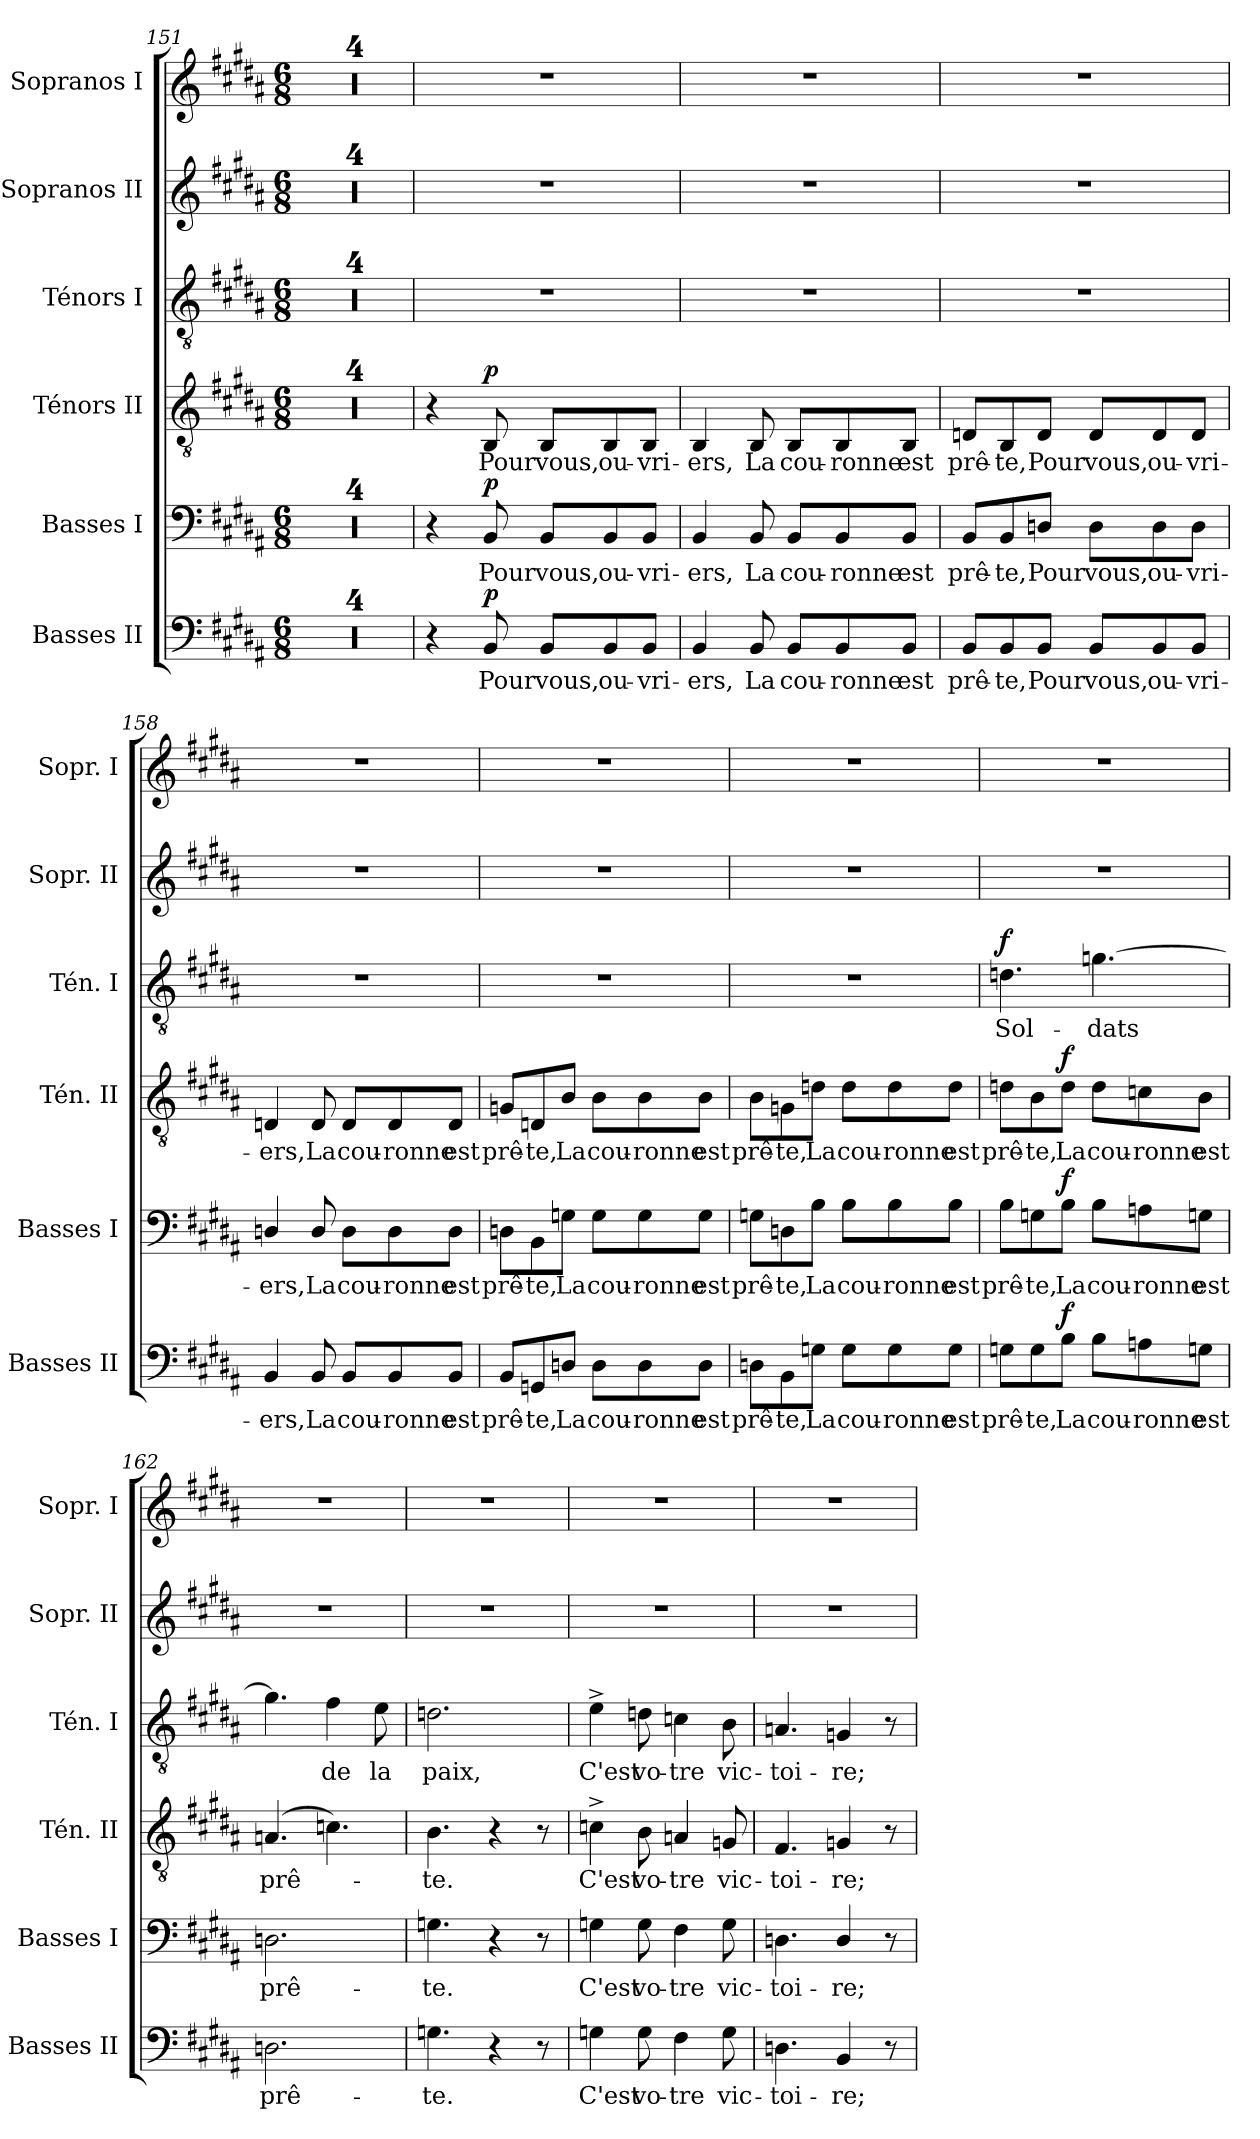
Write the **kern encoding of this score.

**kern	**text	**dynam	**kern	**text	**dynam	**kern	**text	**dynam	**kern	**text	**dynam	**kern	**kern
*part6	*part6	*part6	*part5	*part5	*part5	*part4	*part4	*part4	*part3	*part3	*part3	*part2	*part1
*staff6	*staff6	*staff6	*staff5	*staff5	*staff5	*staff4	*staff4	*staff4	*staff3	*staff3	*staff3	*staff2	*staff1
*I"Basses II	*	*	*I"Basses I	*	*	*I"Ténors II	*	*	*I"Ténors I	*	*	*I"Sopranos II	*I"Sopranos I
*I'Basses II	*	*	*I'Basses I	*	*	*I'Tén. II	*	*	*I'Tén. I	*	*	*I'Sopr. II	*I'Sopr. I
*clefF4	*	*	*clefF4	*	*	*clefGv2	*	*	*clefGv2	*	*	*clefG2	*clefG2
*k[f#c#g#d#a#]	*	*	*k[f#c#g#d#a#]	*	*	*k[f#c#g#d#a#]	*	*	*k[f#c#g#d#a#]	*	*	*k[f#c#g#d#a#]	*k[f#c#g#d#a#]
*M6/8	*	*	*M6/8	*	*	*M6/8	*	*	*M6/8	*	*	*M6/8	*M6/8
=151	=151	=151	=151	=151	=151	=151	=151	=151	=151	=151	=151	=151	=151
2.r	.	.	2.r	.	.	2.r	.	.	2.r	.	.	2.r	2.r
=152	=152	=152	=152	=152	=152	=152	=152	=152	=152	=152	=152	=152	=152
2.r	.	.	2.r	.	.	2.r	.	.	2.r	.	.	2.r	2.r
!!LO:PB:g=z
=153	=153	=153	=153	=153	=153	=153	=153	=153	=153	=153	=153	=153	=153
2.r	.	.	2.r	.	.	2.r	.	.	2.r	.	.	2.r	2.r
=154	=154	=154	=154	=154	=154	=154	=154	=154	=154	=154	=154	=154	=154
2.r	.	.	2.r	.	.	2.r	.	.	2.r	.	.	2.r	2.r
=155	=155	=155	=155	=155	=155	=155	=155	=155	=155	=155	=155	=155	=155
4r	.	.	4r	.	.	4r	.	.	2.r	.	.	2.r	2.r
!	!LO:LY:b	!LO:DY:a	!	!LO:LY:b	!LO:DY:a	!	!LO:LY:b	!LO:DY:a	!	!	!	!	!
8BB/	Pour	p	8BB/	Pour	p	8BB/	Pour	p	.	.	.	.	.
!	!LO:LY:b	!	!	!LO:LY:b	!	!	!LO:LY:b	!	!	!	!	!	!
8BB/L	vous,	.	8BB/L	vous,	.	8BB/L	vous,	.	.	.	.	.	.
!	!LO:LY:b	!	!	!LO:LY:b	!	!	!LO:LY:b	!	!	!	!	!	!
8BB/	ou-	.	8BB/	ou-	.	8BB/	ou-	.	.	.	.	.	.
!	!LO:LY:b	!	!	!LO:LY:b	!	!	!LO:LY:b	!	!	!	!	!	!
8BB/J	-vri-	.	8BB/J	-vri-	.	8BB/J	-vri-	.	.	.	.	.	.
=156	=156	=156	=156	=156	=156	=156	=156	=156	=156	=156	=156	=156	=156
!	!LO:LY:b	!	!	!LO:LY:b	!	!	!LO:LY:b	!	!	!	!	!	!
4BB/	-ers,	.	4BB/	-ers,	.	4BB/	-ers,	.	2.r	.	.	2.r	2.r
!	!LO:LY:b	!	!	!LO:LY:b	!	!	!LO:LY:b	!	!	!	!	!	!
8BB/	La	.	8BB/	La	.	8BB/	La	.	.	.	.	.	.
!	!LO:LY:b	!	!	!LO:LY:b	!	!	!LO:LY:b	!	!	!	!	!	!
8BB/L	cou-	.	8BB/L	cou-	.	8BB/L	cou-	.	.	.	.	.	.
!	!LO:LY:b	!	!	!LO:LY:b	!	!	!LO:LY:b	!	!	!	!	!	!
8BB/	-ronne	.	8BB/	-ronne	.	8BB/	-ronne	.	.	.	.	.	.
!	!LO:LY:b	!	!	!LO:LY:b	!	!	!LO:LY:b	!	!	!	!	!	!
8BB/J	est	.	8BB/J	est	.	8BB/J	est	.	.	.	.	.	.
=157	=157	=157	=157	=157	=157	=157	=157	=157	=157	=157	=157	=157	=157
!	!LO:LY:b	!	!	!LO:LY:b	!	!	!LO:LY:b	!	!	!	!	!	!
8BB/L	prê-	.	8BB/L	prê-	.	8Dn/L	prê-	.	2.r	.	.	2.r	2.r
!	!LO:LY:b	!	!	!LO:LY:b	!	!	!LO:LY:b	!	!	!	!	!	!
8BB/	-te,	.	8BB/	-te,	.	8BB/	-te,	.	.	.	.	.	.
!	!LO:LY:b	!	!	!LO:LY:b	!	!	!LO:LY:b	!	!	!	!	!	!
8BB/J	Pour	.	8Dn/J	Pour	.	8D/J	Pour	.	.	.	.	.	.
!	!LO:LY:b	!	!	!LO:LY:b	!	!	!LO:LY:b	!	!	!	!	!	!
8BB/L	vous,	.	8D\L	vous,	.	8D/L	vous,	.	.	.	.	.	.
!	!LO:LY:b	!	!	!LO:LY:b	!	!	!LO:LY:b	!	!	!	!	!	!
8BB/	ou-	.	8D\	ou-	.	8D/	ou-	.	.	.	.	.	.
!	!LO:LY:b	!	!	!LO:LY:b	!	!	!LO:LY:b	!	!	!	!	!	!
8BB/J	-vri-	.	8D\J	-vri-	.	8D/J	-vri-	.	.	.	.	.	.
!!LO:PB:g=z
=158	=158	=158	=158	=158	=158	=158	=158	=158	=158	=158	=158	=158	=158
!	!LO:LY:b	!	!	!LO:LY:b	!	!	!LO:LY:b	!	!	!	!	!	!
4BB/	-ers,	.	4Dn/	-ers,	.	4Dn/	-ers,	.	2.r	.	.	2.r	2.r
!	!LO:LY:b	!	!	!LO:LY:b	!	!	!LO:LY:b	!	!	!	!	!	!
8BB/	La	.	8D/	La	.	8D/	La	.	.	.	.	.	.
!	!LO:LY:b	!	!	!LO:LY:b	!	!	!LO:LY:b	!	!	!	!	!	!
8BB/L	cou-	.	8D\L	cou-	.	8D/L	cou-	.	.	.	.	.	.
!	!LO:LY:b	!	!	!LO:LY:b	!	!	!LO:LY:b	!	!	!	!	!	!
8BB/	-ronne	.	8D\	-ronne	.	8D/	-ronne	.	.	.	.	.	.
!	!LO:LY:b	!	!	!LO:LY:b	!	!	!LO:LY:b	!	!	!	!	!	!
8BB/J	est	.	8D\J	est	.	8D/J	est	.	.	.	.	.	.
=159	=159	=159	=159	=159	=159	=159	=159	=159	=159	=159	=159	=159	=159
!	!LO:LY:b	!	!	!LO:LY:b	!	!	!LO:LY:b	!	!	!	!	!	!
8BB/L	prê-	.	8Dn\L	prê-	.	8Gn/L	prê-	.	2.r	.	.	2.r	2.r
!	!LO:LY:b	!	!	!LO:LY:b	!	!	!LO:LY:b	!	!	!	!	!	!
8GGn/	-te,	.	8BB\	-te,	.	8Dn/	-te,	.	.	.	.	.	.
!	!LO:LY:b	!	!	!LO:LY:b	!	!	!LO:LY:b	!	!	!	!	!	!
8Dn/J	La	.	8Gn\J	La	.	8B/J	La	.	.	.	.	.	.
!	!LO:LY:b	!	!	!LO:LY:b	!	!	!LO:LY:b	!	!	!	!	!	!
8D\L	cou-	.	8G\L	cou-	.	8B\L	cou-	.	.	.	.	.	.
!	!LO:LY:b	!	!	!LO:LY:b	!	!	!LO:LY:b	!	!	!	!	!	!
8D\	-ronne	.	8G\	-ronne	.	8B\	-ronne	.	.	.	.	.	.
!	!LO:LY:b	!	!	!LO:LY:b	!	!	!LO:LY:b	!	!	!	!	!	!
8D\J	est	.	8G\J	est	.	8B\J	est	.	.	.	.	.	.
=160	=160	=160	=160	=160	=160	=160	=160	=160	=160	=160	=160	=160	=160
!	!LO:LY:b	!	!	!LO:LY:b	!	!	!LO:LY:b	!	!	!	!	!	!
8Dn\L	prê-	.	8Gn\L	prê-	.	8B\L	prê-	.	2.r	.	.	2.r	2.r
!	!LO:LY:b	!	!	!LO:LY:b	!	!	!LO:LY:b	!	!	!	!	!	!
8BB\	-te,	.	8Dn\	-te,	.	8Gn\	-te,	.	.	.	.	.	.
!	!LO:LY:b	!	!	!LO:LY:b	!	!	!LO:LY:b	!	!	!	!	!	!
8Gn\J	La	.	8B\J	La	.	8dn\J	La	.	.	.	.	.	.
!	!LO:LY:b	!	!	!LO:LY:b	!	!	!LO:LY:b	!	!	!	!	!	!
8G\L	cou-	.	8B\L	cou-	.	8d\L	cou-	.	.	.	.	.	.
!	!LO:LY:b	!	!	!LO:LY:b	!	!	!LO:LY:b	!	!	!	!	!	!
8G\	-ronne	.	8B\	-ronne	.	8d\	-ronne	.	.	.	.	.	.
!	!LO:LY:b	!	!	!LO:LY:b	!	!	!LO:LY:b	!	!	!	!	!	!
8G\J	est	.	8B\J	est	.	8d\J	est	.	.	.	.	.	.
!!LO:PB:g=z
=161	=161	=161	=161	=161	=161	=161	=161	=161	=161	=161	=161	=161	=161
!	!LO:LY:b	!	!	!LO:LY:b	!	!	!LO:LY:b	!	!	!LO:LY:b	!LO:DY:a	!	!
8Gn\L	prê-	.	8B\L	prê-	.	8dn\L	prê-	.	4.dn\	Sol-	f	2.r	2.r
!	!LO:LY:b	!	!	!LO:LY:b	!	!	!LO:LY:b	!	!	!	!	!	!
8G\	-te,	.	8Gn\	-te,	.	8B\	-te,	.	.	.	.	.	.
!	!LO:LY:b	!LO:DY:a	!	!LO:LY:b	!LO:DY:a	!	!LO:LY:b	!LO:DY:a	!	!	!	!	!
8B\J	La	f	8B\J	La	f	8d\J	La	f	.	.	.	.	.
!	!LO:LY:b	!	!	!LO:LY:b	!	!	!LO:LY:b	!	!	!LO:LY:b	!	!	!
8B\L	cou-	.	8B\L	cou-	.	8d\L	cou-	.	[4.gn\	-dats	.	.	.
!	!LO:LY:b	!	!	!LO:LY:b	!	!	!LO:LY:b	!	!	!	!	!	!
8An\	-ronne	.	8An\	-ronne	.	8cn\	-ronne	.	.	.	.	.	.
!	!LO:LY:b	!	!	!LO:LY:b	!	!	!LO:LY:b	!	!	!	!	!	!
8Gn\J	est	.	8Gn\J	est	.	8B\J	est	.	.	.	.	.	.
=162	=162	=162	=162	=162	=162	=162	=162	=162	=162	=162	=162	=162	=162
!	!LO:LY:b	!	!	!LO:LY:b	!	!	!LO:LY:b	!	!	!	!	!	!
2.Dn\	prê-	.	2.Dn\	prê-	.	(>4.An/	prê-	.	4.g\]	.	.	2.r	2.r
!	!	!	!	!	!	!	!	!	!	!LO:LY:b	!	!	!
.	.	.	.	.	.	4.cn\)	.	.	4f#\	de	.	.	.
!	!	!	!	!	!	!	!	!	!	!LO:LY:b	!	!	!
.	.	.	.	.	.	.	.	.	8e\	la	.	.	.
=163	=163	=163	=163	=163	=163	=163	=163	=163	=163	=163	=163	=163	=163
!	!LO:LY:b	!	!	!LO:LY:b	!	!	!LO:LY:b	!	!	!LO:LY:b	!	!	!
4.Gn\	-te.	.	4.Gn\	-te.	.	4.B\	te.	.	2.dn\	paix,	.	2.r	2.r
4r	.	.	4r	.	.	4r	.	.	.	.	.	.	.
8r	.	.	8r	.	.	8r	.	.	.	.	.	.	.
=164	=164	=164	=164	=164	=164	=164	=164	=164	=164	=164	=164	=164	=164
!	!LO:LY:b	!	!	!LO:LY:b	!	!	!LO:LY:b	!	!	!LO:LY:b	!	!	!
4Gn\	C'est	.	4Gn\	C'est	.	4cn^\	C'est	.	4e^\	C'est	.	2.r	2.r
!	!LO:LY:b	!	!	!LO:LY:b	!	!	!LO:LY:b	!	!	!LO:LY:b	!	!	!
8G\	vo-	.	8G\	vo-	.	8B\	vo-	.	8dn\	vo-	.	.	.
!	!LO:LY:b	!	!	!LO:LY:b	!	!	!LO:LY:b	!	!	!LO:LY:b	!	!	!
4F#\	-tre	.	4F#\	-tre	.	4An/	-tre	.	4cn\	-tre	.	.	.
!	!LO:LY:b	!	!	!LO:LY:b	!	!	!LO:LY:b	!	!	!LO:LY:b	!	!	!
8G\	vic-	.	8G\	vic-	.	8Gn/	vic-	.	8B\	vic-	.	.	.
=165	=165	=165	=165	=165	=165	=165	=165	=165	=165	=165	=165	=165	=165
!	!LO:LY:b	!	!	!LO:LY:b	!	!	!LO:LY:b	!	!	!LO:LY:b	!	!	!
4.Dn\	-toi-	.	4.Dn\	-toi-	.	4.F#/	-toi-	.	4.An/	-toi-	.	2.r	2.r
!	!LO:LY:b	!	!	!LO:LY:b	!	!	!LO:LY:b	!	!	!LO:LY:b	!	!	!
4BB/	-re;	.	4D/	-re;	.	4Gn/	-re;	.	4Gn/	-re;	.	.	.
8r	.	.	8r	.	.	8r	.	.	8r	.	.	.	.
=	=	=	=	=	=	=	=	=	=	=	=	=	=
*-	*-	*-	*-	*-	*-	*-	*-	*-	*-	*-	*-	*-	*-
